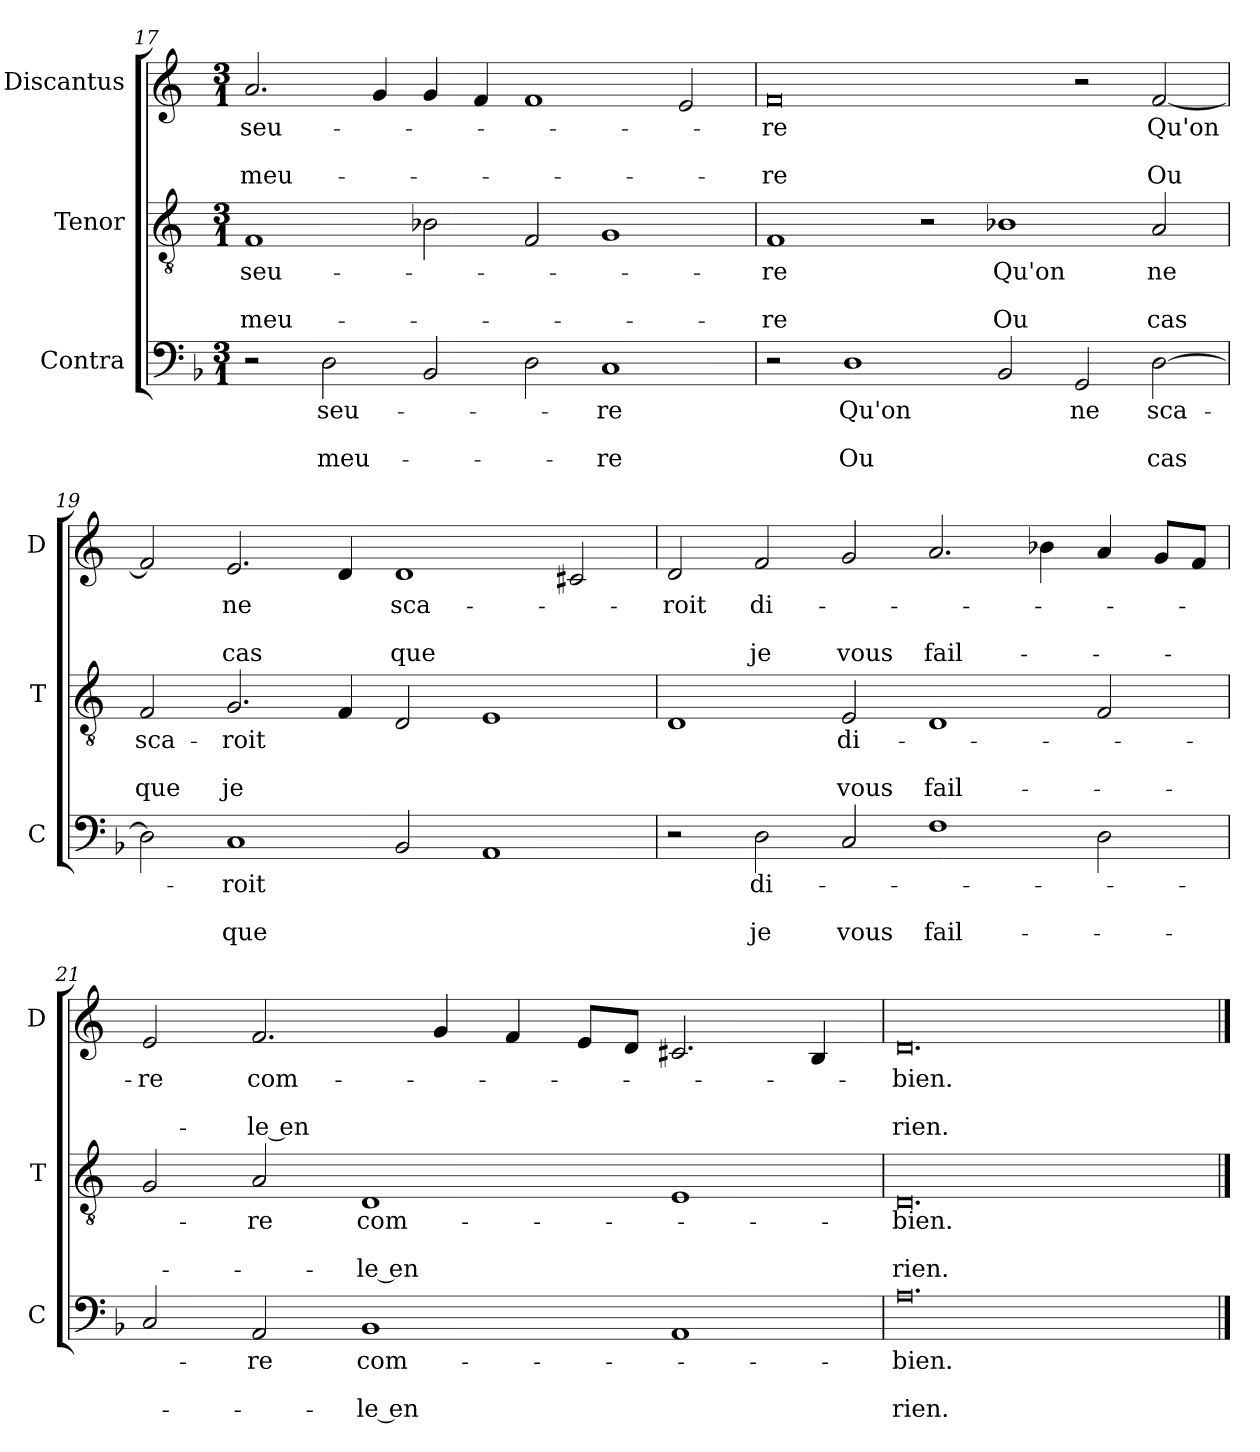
**kern	**text	**text	**text	**kern	**text	**text	**text	**kern	**text	**text	**text
*part3	*part3	*part3	*part3	*part2	*part2	*part2	*part2	*part1	*part1	*part1	*part1
*staff3	*staff3	*staff3	*staff3	*staff2	*staff2	*staff2	*staff2	*staff1	*staff1	*staff1	*staff1
*I"Contra	*	*	*	*I"Tenor	*	*	*	*I"Discantus	*	*	*
*I'C	*	*	*	*I'T	*	*	*	*I'D	*	*	*
*clefF4	*	*	*	*clefGv2	*	*	*	*clefG2	*	*	*
*k[b-]	*	*	*	*k[]	*	*	*	*k[]	*	*	*
*M3/1	*	*	*	*M3/1	*	*	*	*M3/1	*	*	*
=17	=17	=17	=17	=17	=17	=17	=17	=17	=17	=17	=17
2r	.	.	.	1F	seu-	.	meu-	2.a	seu-	.	meu-
2D	seu-	.	meu-	.	.	.	.	.	.	.	.
.	.	.	.	.	.	.	.	4g	.	.	.
2BB-	.	.	.	2B-X	.	.	.	4g	.	.	.
.	.	.	.	.	.	.	.	4f	.	.	.
2D	.	.	.	2F	.	.	.	1f	.	.	.
1C	-re	.	-re	1G	.	.	.	.	.	.	.
.	.	.	.	.	.	.	.	2e	.	.	.
=18	=18	=18	=18	=18	=18	=18	=18	=18	=18	=18	=18
2r	.	.	.	1F	-re	.	-re	0f	-re	.	-re
1D	Qu'on	.	Ou	.	.	.	.	.	.	.	.
.	.	.	.	2r	.	.	.	.	.	.	.
2BB-	.	.	.	1B-X	Qu'on	.	Ou	.	.	.	.
2GG	ne	.	.	.	.	.	.	2r	.	.	.
[2D	sca-	.	cas	2A	ne	.	cas	[2f	Qu'on	.	Ou
=19	=19	=19	=19	=19	=19	=19	=19	=19	=19	=19	=19
2D]	.	.	.	2F	sca-	.	que	2f]	.	.	.
1C	-roit	.	que	2.G	-roit	.	je	2.e	ne	.	cas
.	.	.	.	4F	.	.	.	4d	.	.	.
2BB-	.	.	.	2D	.	.	.	1d	sca-	.	que
1AA	.	.	.	1E	.	.	.	.	.	.	.
.	.	.	.	.	.	.	.	2c#X	.	.	.
=20	=20	=20	=20	=20	=20	=20	=20	=20	=20	=20	=20
2r	.	.	.	1D	.	.	.	2d	-roit	.	.
2D	di-	.	je	.	.	.	.	2f	di-	.	je
2C	.	.	vous	2E	di-	.	vous	2g	.	.	vous
1F	.	.	fail-	1D	.	.	fail-	2.a	.	.	fail-
.	.	.	.	.	.	.	.	4b-X	.	.	.
2D	.	.	.	2F	.	.	.	4a	.	.	.
.	.	.	.	.	.	.	.	8gL	.	.	.
.	.	.	.	.	.	.	.	8fJ	.	.	.
=21	=21	=21	=21	=21	=21	=21	=21	=21	=21	=21	=21
2C	.	.	.	2G	.	.	.	2e	-re	.	.
2AA	-re	.	.	2A	-re	.	.	2.f	com-	.	-le en
1BB-	com-	.	-le en	1D	com-	.	-le en	.	.	.	.
.	.	.	.	.	.	.	.	4g	.	.	.
.	.	.	.	.	.	.	.	4f	.	.	.
.	.	.	.	.	.	.	.	8eL	.	.	.
.	.	.	.	.	.	.	.	8dJ	.	.	.
1AA	.	.	.	1E	.	.	.	2.c#X	.	.	.
.	.	.	.	.	.	.	.	4B	.	.	.
=22	=22	=22	=22	=22	=22	=22	=22	=22	=22	=22	=22
0.A	-bien.	.	rien.	0.D	-bien.	.	rien.	0.d	-bien.	.	rien.
==	==	==	==	==	==	==	==	==	==	==	==
*-	*-	*-	*-	*-	*-	*-	*-	*-	*-	*-	*-
